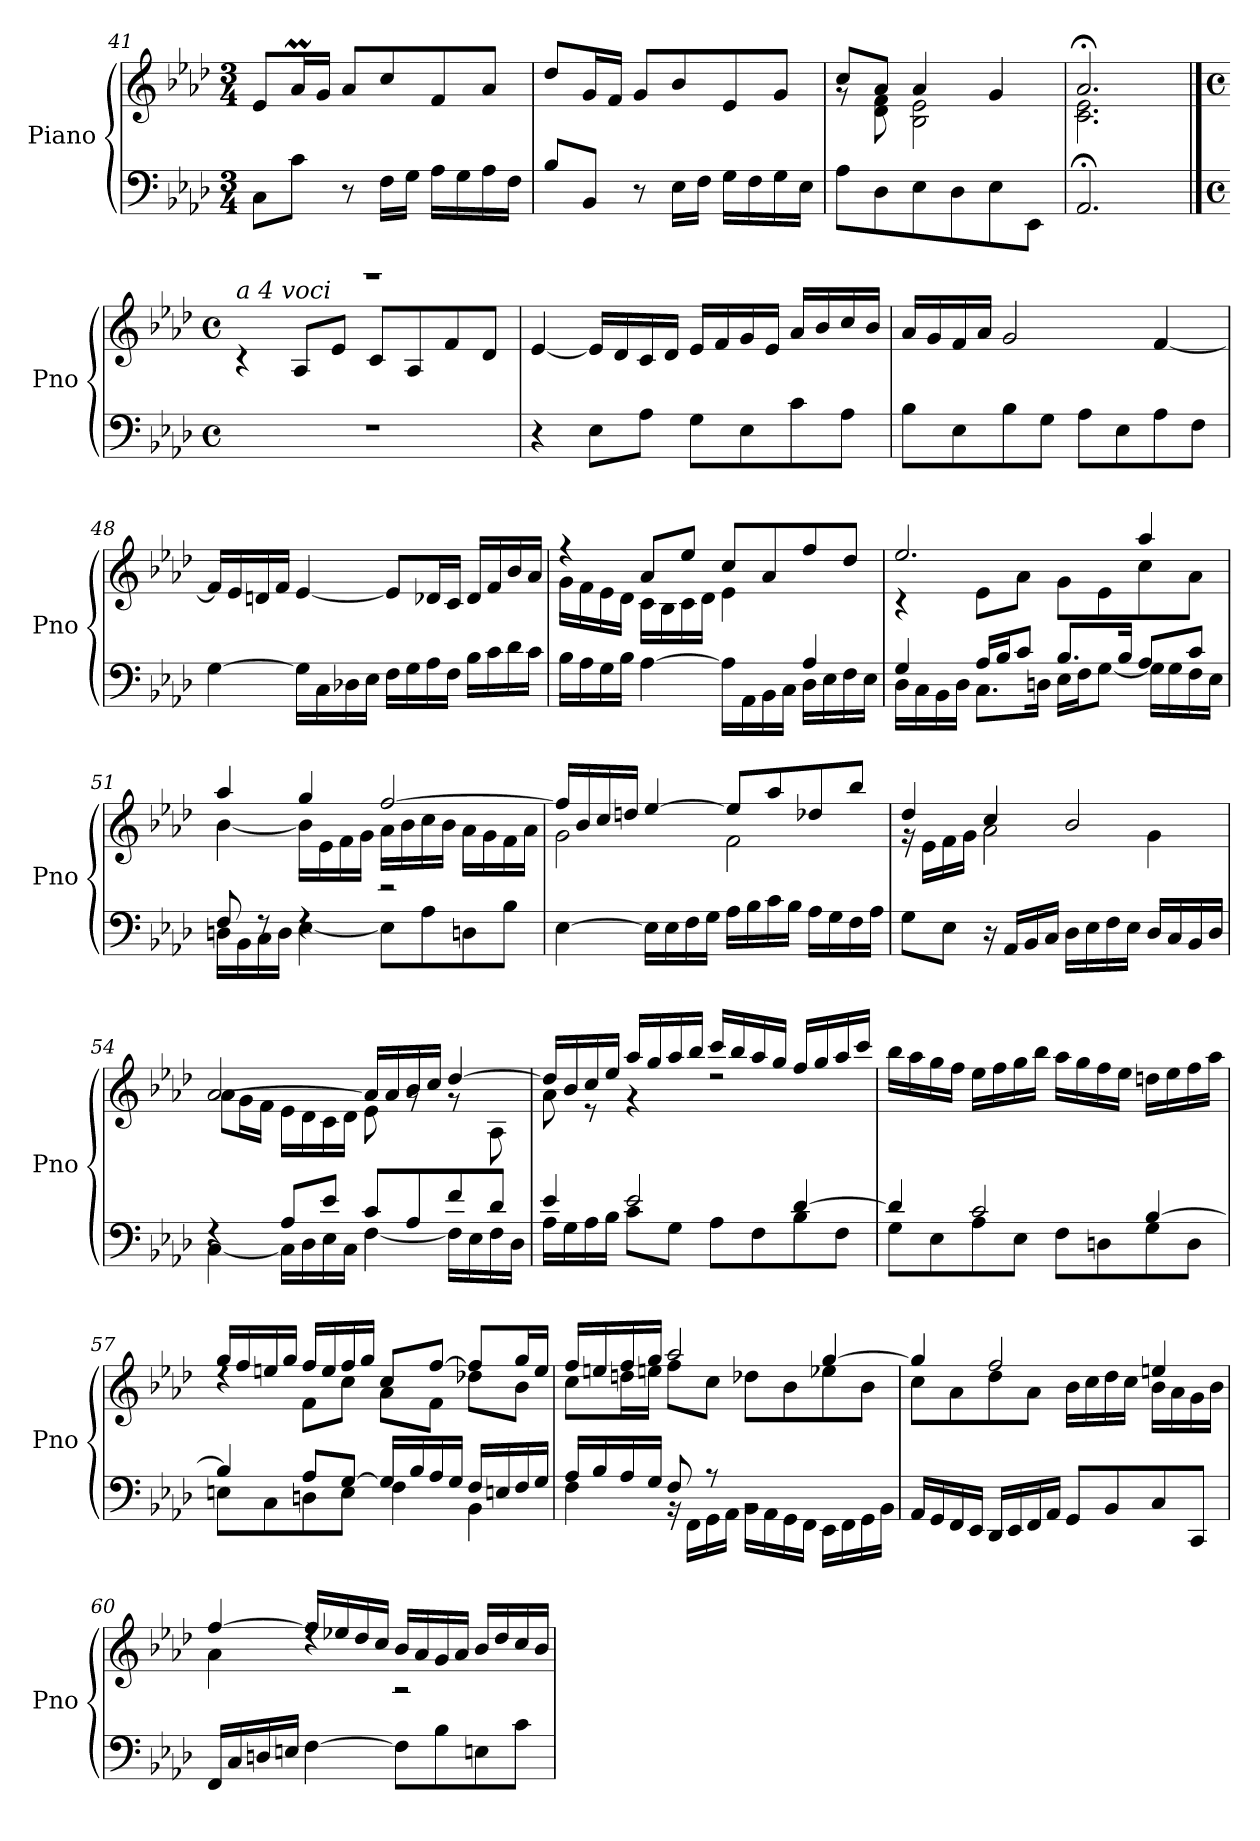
**kern	**kern
*part1	*part1
*staff2	*staff1
*I"Piano	*
*I'Pno	*
!!LO:LB:g=z
*clefF4	*clefG2
*k[b-e-a-d-]	*k[b-e-a-d-]
*M3/4	*M3/4
=41	=41
8C\L	8e-/L
8c\J	16a-M/L
.	16g/JJ
8r	8a-/L
16F\LL	8cc/
16G\JJ	.
16A-\LL	8f/
16G\	.
16A-\	8a-/J
16F\JJ	.
=42	=42
8B-/L	8dd-/L
8BB-/J	16g/L
.	16f/JJ
8r	8g/L
16E-\LL	8b-/
16F\JJ	.
16G\LL	8e-/
16F\	.
16G\	8g/J
16E-\JJ	.
=43	=43
*	*^
8A-\L	8cc/L	8rg
8D-\	8a-/J	8d-\ 8f\
8E-\	4a-/	2B-\ 2e-\
8D-\	.	.
8E-\	4g/	.
8EE-\J	.	.
=44	=44	=44
2.AA-;/	2.a-;</	2.c\ 2.e-\
!!LO:PB:g=z	!!
==45	==45	==45
*M4/4	*M4/4	*
*met(c)	*met(c)	*
!	!LO:TX:a:i:t=a 4 voci	!
1r	4rc	1reee
.	8A-/L	.
.	8e-/J	.
.	8c/L	.
.	8A-/	.
.	8f/	.
.	8d-/J	.
*	*v	*v
=46	=46
4r	[4e-/
8E-\L	16e-/LL]
.	16d-/
8A-\J	16c/
.	16d-/JJ
8G\L	16e-/LL
.	16f/
8E-\	16g/
.	16e-/JJ
8c\	16a-/LL
.	16b-/
8A-\J	16cc/
.	16b-/JJ
=47	=47
8B-\L	16a-/LL
.	16g/
8E-\	16f/
.	16a-/JJ
8B-\	2g/
8G\J	.
8A-\L	.
8E-\	.
8A-\	[4f/
8F\J	.
!!LO:LB:g=z
=48	=48
[4G\	16f/LL]
.	16e-/
.	16dn/
.	16f/JJ
16G\LL]	[4e-/
16C\	.
16D-X\	.
16E-\JJ	.
16F\LL	8e-/L]
16G\	.
16A-\	16d-X/L
16F\JJ	16c/JJ
16B-\LL	16d-/LL
16c\	16f/
16d-\	16b-/
16c\JJ	16a-/JJ
=49	=49
*^	*^
2.ryy	16B-\LL	4r	16g\LL
.	16A-\	.	16f\
.	16G\	.	16e-\
.	16B-\JJ	.	16d-\JJ
.	[4A-\	8a-/L	16c\LL
.	.	.	16B-\
.	.	8ee-/J	16c\
.	.	.	16d-\JJ
.	16A-\LL]	8cc/L	4e-\
.	16AA-\	.	.
.	16BB-\	8a-/	.
.	16C\JJ	.	.
4A-/	16D-\LL	8ff/	4ryy
.	16E-\	.	.
.	16F\	8dd-/J	.
.	16E-\JJ	.	.
!!LO:LB:g=z	!!
=50	=50	=50	=50
4G/	16D-\LL	2.ee-/	4r
.	16C\	.	.
.	16BB-\	.	.
.	16D-\JJ	.	.
16A-/LL	8.C\L	.	8e-\L
16B-/J	.	.	.
8c/J	.	.	8a-\J
.	16Dn\Jk	.	.
8.B-/L	16E-\LL	.	8g\L
.	16F\J	.	.
.	[8G\J	.	8e-\
16B-/Jk	.	.	.
8A-/L	16G\LL]	4aa-/	8cc\
.	16G\	.	.
8c/J	16F\	.	8a-\J
.	16E-\JJ	.	.
=51	=51	=51	=51
8F/	16Dn\LL	4aa-/	[4b-\
.	16BB-\	.	.
8rF	16C\	.	.
.	16D\JJ	.	.
4rF	[4E-\	4gg/	16b-\LL]
.	.	.	16e-\
.	.	.	16f\
.	.	.	16g\JJ
2r	8E-\L]	[2ff/	16a-\LL
.	.	.	16b-\
.	8A-\	.	16cc\
.	.	.	16b-\JJ
.	8Dn\	.	16a-\LL
.	.	.	16g\
.	8B-\J	.	16f\
.	.	.	16a-\JJ
*v	*v	*	*
!!LO:LB:g=z	!!
=52	=52	=52
[4E-\	16ff/LL]	2g\
.	16b-/	.
.	16cc/	.
.	16ddn/JJ	.
16E-\LL]	[4ee-/	.
16E-\	.	.
16F\	.	.
16G\JJ	.	.
16A-\LL	8ee-/L]	2f\
16B-\	.	.
16c\	8aa-/	.
16B-\JJ	.	.
16A-\LL	8dd-X/	.
16G\	.	.
16F\	8bb-/J	.
16A-\JJ	.	.
=53	=53	=53
8G\L	4dd-/	16rg
.	.	16e-\LL
8E-\J	.	16f\
.	.	16g\JJ
16r	4cc/	2a-\
16AA-/LL	.	.
16BB-/	.	.
16C/JJ	.	.
16D-\LL	2b-/	.
16E-\	.	.
16F\	.	.
16E-\JJ	.	.
16D-/LL	.	4g\
16C/	.	.
16BB-/	.	.
16D-/JJ	.	.
!!LO:PB:g=z	!!
=54	=54	=54
*^	*	*
4rF	[4C\	[2a-/	8a-\L
.	.	.	16g\L
.	.	.	16f\JJ
8A-/L	16C\LL]	.	16e-\LL
.	16D-\	.	16d-\
8e-/J	16E-\	.	16c\
.	16C\JJ	.	16d-\JJ
8c/L	[4F\	16a-/LL]	8e-\
.	.	16a-/	.
8A-/	.	16b-/	8rg
.	.	16cc/JJ	.
8f/	16F\LL]	[4dd-/	8rg
.	16E-\	.	.
8d-/J	16F\	.	8A-\
.	16D-\JJ	.	.
=55	=55	=55	=55
4e-/	16A-\LL	16dd-/LL]	8a-\
.	16G\	16b-/	.
.	16A-\	16cc/	8r
.	16B-\JJ	16ee-/JJ	.
2e-/	8c\L	16aa-/LL	4r
.	.	16gg/	.
.	8G\J	16aa-/	.
.	.	16bb-/JJ	.
.	8A-\L	16ccc/LL	2rdd
.	.	16bb-/	.
.	8F\	16aa-/	.
.	.	16gg/JJ	.
[4d-/	8B-\	16ff/LL	.
.	.	16gg/	.
.	8F\J	16aa-/	.
.	.	16ccc/JJ	.
*	*	*v	*v
!!LO:LB:g=z
=56	=56	=56
4d-/]	8G\L	16bb-\LL
.	.	16aa-\
.	8E-\	16gg\
.	.	16ff\JJ
2c/	8A-\	16ee-\LL
.	.	16ff\
.	8E-\J	16gg\
.	.	16bb-\JJ
.	8F\L	16aa-\LL
.	.	16gg\
.	8Dn\	16ff\
.	.	16ee-\JJ
[4B-/	8G\	16ddn\LL
.	.	16ee-\
.	8D\J	16ff\
.	.	16aa-\JJ
=57	=57	=57
*	*	*^
4B-/]	8En\L	16gg/LL	4rdd
.	.	16ff/	.
.	8C\	16een/	.
.	.	16gg/JJ	.
8A-/L	8Dn\	16ff/LL	8f\L
.	.	16ee/	.
[8G/J	8E\J	16ff/	8cc\J
.	.	16gg/JJ	.
16G/LL]	4F\	8cc/L	8a-\L
16B-/	.	.	.
16A-/	.	[8ff/J	8f\J
16G/JJ	.	.	.
16F/LL	4BB-\	8ff/L]	8dd-X\L
16En/	.	.	.
16F/	.	16gg/L	8b-\J
16G/JJ	.	16ee/JJ	.
!!LO:LB:g=z	!!
=58	=58	=58	=58
16A-/LL	4F\	16ff/LL	8cc\L
16B-/	.	16een/	.
16A-/	.	16ff/	16ddn\L
16G/JJ	.	16gg/JJ	16een\JJ
8F/	16rBB	2aa-/	8ff\L
.	16FF\LL	.	.
8r	16GG\	.	8cc\J
.	16AA-\JJ	.	.
2rBB	16BB-\LL	.	8dd-X\L
.	16AA-\	.	.
.	16GG\	.	8b-\
.	16FF\JJ	.	.
.	16EE-\LL	[4gg/	8ee-X\
.	16FF\	.	.
.	16GG\	.	8b-\J
.	16BB-\JJ	.	.
*v	*v	*	*
=59	=59	=59
16AA-/LL	4gg/]	8cc\L
16GG/	.	.
16FF/	.	8a-\
16EE-/JJ	.	.
16DD-/LL	2ff/	8dd-\
16EE-/	.	.
16FF/	.	8a-\J
16AA-/JJ	.	.
8GG/L	.	16b-\LL
.	.	16cc\
8BB-/	.	16dd-\
.	.	16cc\JJ
8C/	4een/	16b-\LL
.	.	16a-\
8CC/J	.	16g\
.	.	16b-\JJ
!!LO:LB:g=z	!!
=60	=60	=60
16FF/LL	[4ff/	4a-\
16C/	.	.
16Dn/	.	.
16En/JJ	.	.
[4F\	16ff/LL]	4rdd
.	16ee-X/	.
.	16dd-/	.
.	16cc/JJ	.
8F\L]	16b-/LL	2r
.	16a-/	.
8B-\	16g/	.
.	16a-/JJ	.
8En\	16b-/LL	.
.	16dd-/	.
8c\J	16cc/	.
.	16b-/JJ	.
*	*v	*v
=	=
*-	*-
